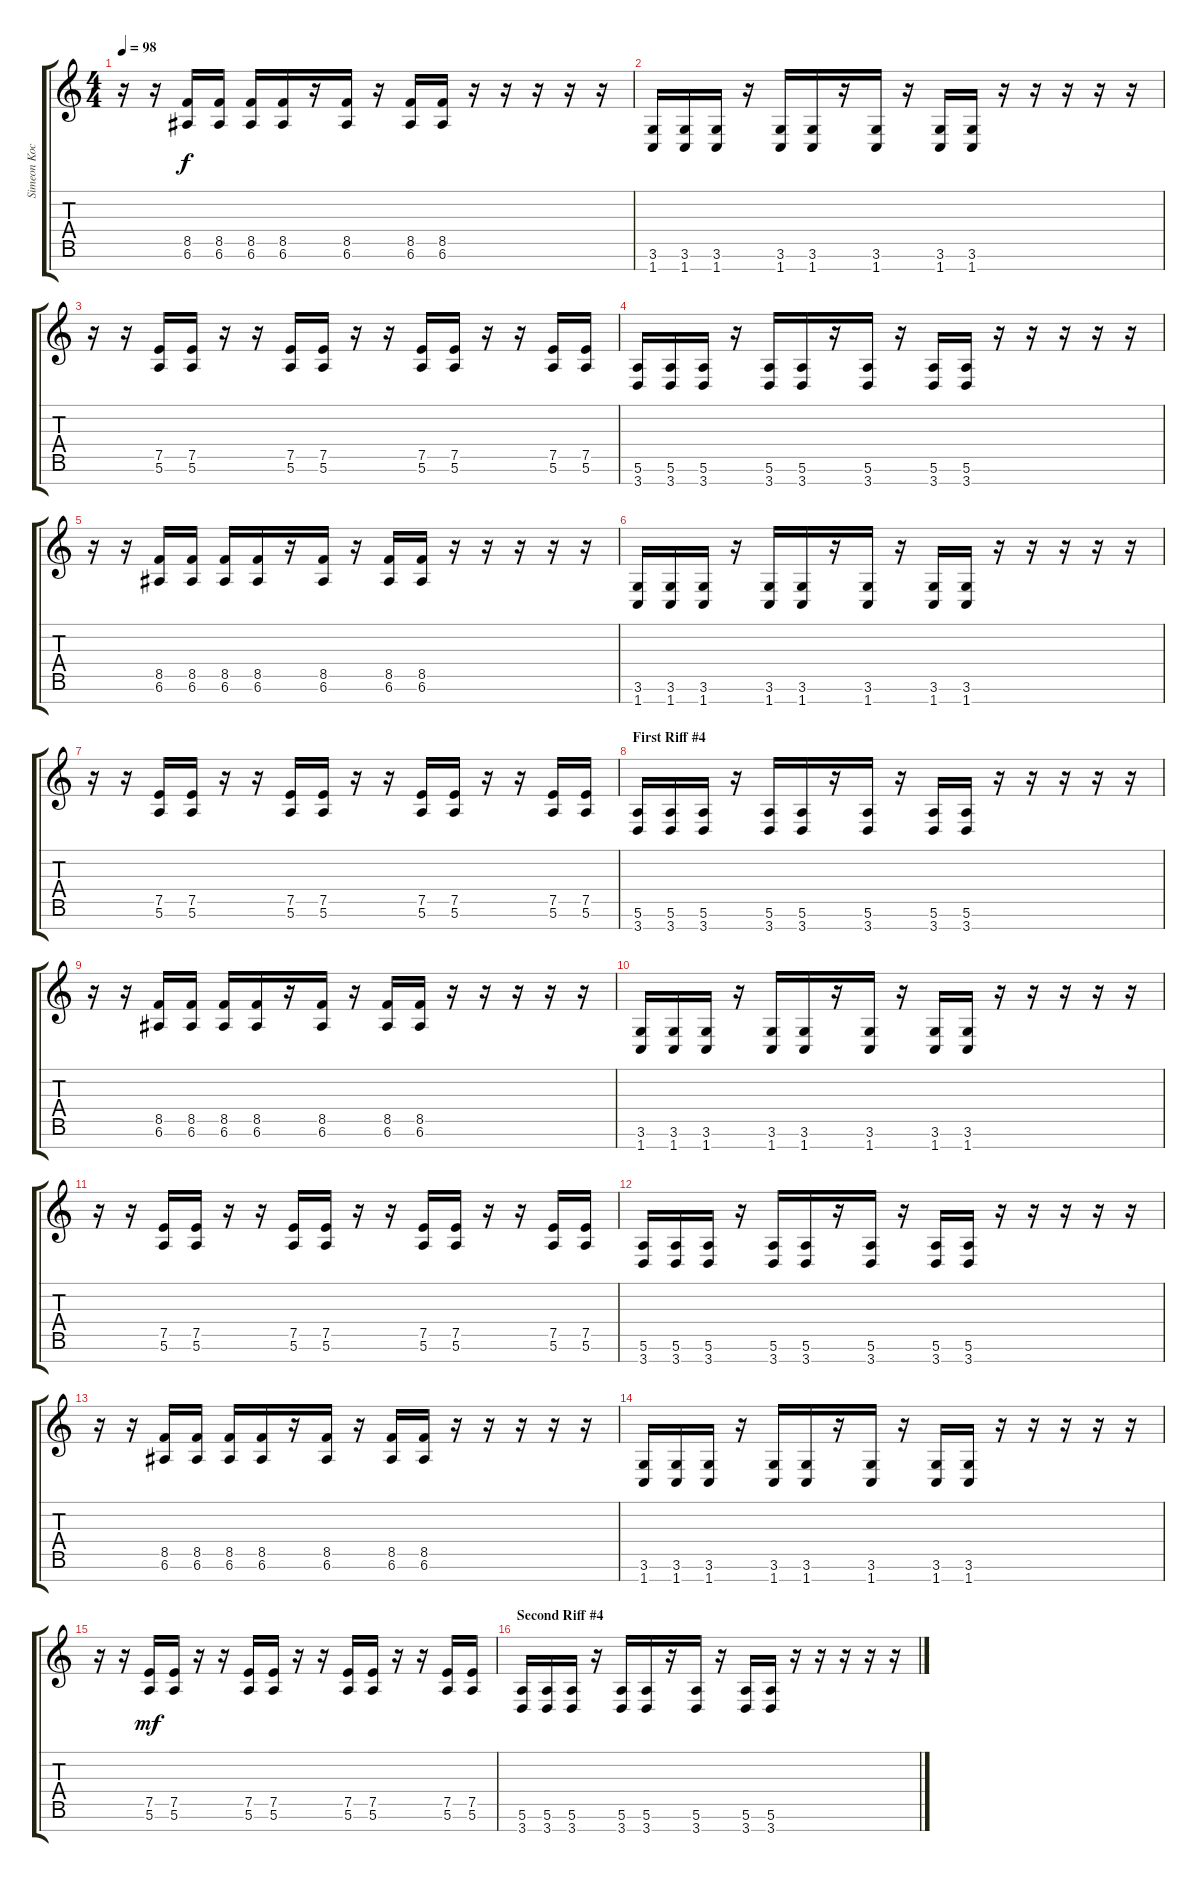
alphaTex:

\track ("Simeon Koch" "Simeon Koc") {instrument distortionguitar}
\staff {score tabs}
\tuning (E4 B3 G3 D3 A2 E2 B1) {hide}
\ts (4 4)
\tempo 98
\clef g2
\ks c
r.16{dy f} r.16 (8.5 6.6).16 (8.5 6.6).16 (8.5 6.6).16 (8.5 6.6).16 r.16 (8.5 6.6).16 r.16 (8.5 6.6).16 (8.5 6.6).16 r.16 r.16 r.16 r.16 r.16 |
(3.6 1.7).16 (3.6 1.7).16 (3.6 1.7).16 r.16 (3.6 1.7).16 (3.6 1.7).16 r.16 (3.6 1.7).16 r.16 (3.6 1.7).16 (3.6 1.7).16 r.16 r.16 r.16 r.16 r.16 |
r.16 r.16 (7.5 5.6).16 (7.5 5.6).16 r.16 r.16 (7.5 5.6).16 (7.5 5.6).16 r.16 r.16 (7.5 5.6).16 (7.5 5.6).16 r.16 r.16 (7.5 5.6).16 (7.5 5.6).16 |
(5.6 3.7).16 (5.6 3.7).16 (5.6 3.7).16 r.16 (5.6 3.7).16 (5.6 3.7).16 r.16 (5.6 3.7).16 r.16 (5.6 3.7).16 (5.6 3.7).16 r.16 r.16 r.16 r.16 r.16 |
r.16 r.16 (8.5 6.6).16 (8.5 6.6).16 (8.5 6.6).16 (8.5 6.6).16 r.16 (8.5 6.6).16 r.16 (8.5 6.6).16 (8.5 6.6).16 r.16 r.16 r.16 r.16 r.16 |
(3.6 1.7).16 (3.6 1.7).16 (3.6 1.7).16 r.16 (3.6 1.7).16 (3.6 1.7).16 r.16 (3.6 1.7).16 r.16 (3.6 1.7).16 (3.6 1.7).16 r.16 r.16 r.16 r.16 r.16 |
r.16 r.16 (7.5 5.6).16 (7.5 5.6).16 r.16 r.16 (7.5 5.6).16 (7.5 5.6).16 r.16 r.16 (7.5 5.6).16 (7.5 5.6).16 r.16 r.16 (7.5 5.6).16 (7.5 5.6).16 |
\section ("" "First Riff #4")
(5.6 3.7).16 (5.6 3.7).16 (5.6 3.7).16 r.16 (5.6 3.7).16 (5.6 3.7).16 r.16 (5.6 3.7).16 r.16 (5.6 3.7).16 (5.6 3.7).16 r.16 r.16 r.16 r.16 r.16 |
r.16 r.16 (8.5 6.6).16 (8.5 6.6).16 (8.5 6.6).16 (8.5 6.6).16 r.16 (8.5 6.6).16 r.16 (8.5 6.6).16 (8.5 6.6).16 r.16 r.16 r.16 r.16 r.16 |
(3.6 1.7).16 (3.6 1.7).16 (3.6 1.7).16 r.16 (3.6 1.7).16 (3.6 1.7).16 r.16 (3.6 1.7).16 r.16 (3.6 1.7).16 (3.6 1.7).16 r.16 r.16 r.16 r.16 r.16 |
r.16 r.16 (7.5 5.6).16 (7.5 5.6).16 r.16 r.16 (7.5 5.6).16 (7.5 5.6).16 r.16 r.16 (7.5 5.6).16 (7.5 5.6).16 r.16 r.16 (7.5 5.6).16 (7.5 5.6).16 |
(5.6 3.7).16 (5.6 3.7).16 (5.6 3.7).16 r.16 (5.6 3.7).16 (5.6 3.7).16 r.16 (5.6 3.7).16 r.16 (5.6 3.7).16 (5.6 3.7).16 r.16 r.16 r.16 r.16 r.16 |
r.16 r.16 (8.5 6.6).16 (8.5 6.6).16 (8.5 6.6).16 (8.5 6.6).16 r.16 (8.5 6.6).16 r.16 (8.5 6.6).16 (8.5 6.6).16 r.16 r.16 r.16 r.16 r.16 |
(3.6 1.7).16 (3.6 1.7).16 (3.6 1.7).16 r.16 (3.6 1.7).16 (3.6 1.7).16 r.16 (3.6 1.7).16 r.16 (3.6 1.7).16 (3.6 1.7).16 r.16 r.16 r.16 r.16 r.16 |
r.16 r.16 (7.5 5.6).16{dy mf} (7.5 5.6).16 r.16 r.16 (7.5 5.6).16 (7.5 5.6).16 r.16 r.16 (7.5 5.6).16 (7.5 5.6).16 r.16 r.16 (7.5 5.6).16 (7.5 5.6).16 |
\section ("" "Second Riff #4")
(5.6 3.7).16 (5.6 3.7).16 (5.6 3.7).16 r.16 (5.6 3.7).16 (5.6 3.7).16 r.16 (5.6 3.7).16 r.16 (5.6 3.7).16 (5.6 3.7).16 r.16 r.16 r.16 r.16 r.16
